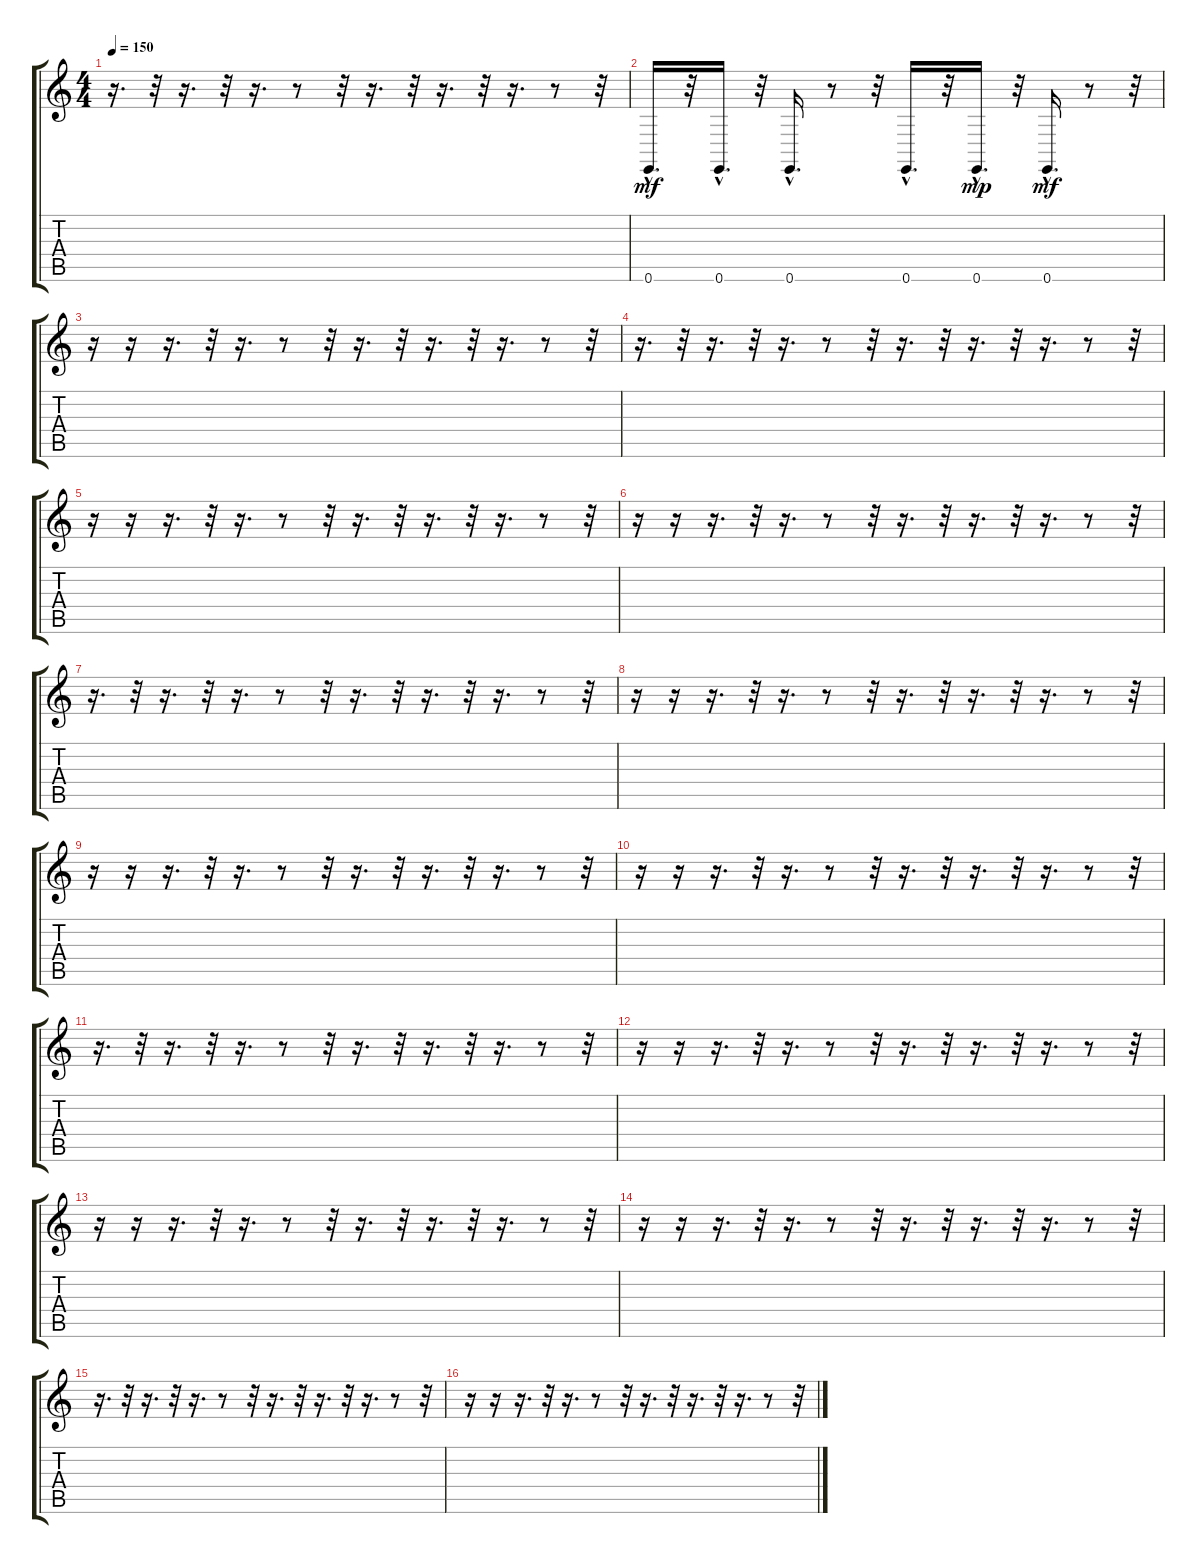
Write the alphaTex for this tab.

\track "" {instrument timpani}
\staff {score tabs}
\tuning (E4 B3 G3 D3 A2 E2) {hide}
\ts (4 4)
\tempo 150
\clef g2
\ks c
r.16{d dy ff} r.32 r.16{d} r.32 r.16{d} r.8 r.32 r.16{d} r.32 r.16{d} r.32 r.16{d} r.8 r.32 |
0.6{hac}.16{d dy mf} r.32 0.6{hac}.16{d} r.32 0.6{hac}.16{d} r.8 r.32 0.6{hac}.16{d} r.32 0.6{hac}.16{d dy mp} r.32 0.6{hac}.16{d dy mf} r.8 r.32 |
r.16 r.16 r.16{d} r.32 r.16{d} r.8 r.32 r.16{d} r.32 r.16{d} r.32 r.16{d} r.8 r.32 |
r.16{d} r.32 r.16{d} r.32 r.16{d} r.8 r.32 r.16{d} r.32 r.16{d} r.32 r.16{d} r.8 r.32 |
r.16 r.16 r.16{d} r.32 r.16{d} r.8 r.32 r.16{d} r.32 r.16{d} r.32 r.16{d} r.8 r.32 |
r.16 r.16 r.16{d} r.32 r.16{d} r.8 r.32 r.16{d} r.32 r.16{d} r.32 r.16{d} r.8 r.32 |
r.16{d} r.32 r.16{d} r.32 r.16{d} r.8 r.32 r.16{d} r.32 r.16{d} r.32 r.16{d} r.8 r.32 |
r.16 r.16 r.16{d} r.32 r.16{d} r.8 r.32 r.16{d} r.32 r.16{d} r.32 r.16{d} r.8 r.32 |
r.16 r.16 r.16{d} r.32 r.16{d} r.8 r.32 r.16{d} r.32 r.16{d} r.32 r.16{d} r.8 r.32 |
r.16 r.16 r.16{d} r.32 r.16{d} r.8 r.32 r.16{d} r.32 r.16{d} r.32 r.16{d} r.8 r.32 |
r.16{d} r.32 r.16{d} r.32 r.16{d} r.8 r.32 r.16{d} r.32 r.16{d} r.32 r.16{d} r.8 r.32 |
r.16 r.16 r.16{d} r.32 r.16{d} r.8 r.32 r.16{d} r.32 r.16{d} r.32 r.16{d} r.8 r.32 |
r.16 r.16 r.16{d} r.32 r.16{d} r.8 r.32 r.16{d} r.32 r.16{d} r.32 r.16{d} r.8 r.32 |
r.16 r.16 r.16{d} r.32 r.16{d} r.8 r.32 r.16{d} r.32 r.16{d} r.32 r.16{d} r.8 r.32 |
r.16{d} r.32 r.16{d} r.32 r.16{d} r.8 r.32 r.16{d} r.32 r.16{d} r.32 r.16{d} r.8 r.32 |
r.16 r.16 r.16{d} r.32 r.16{d} r.8 r.32 r.16{d} r.32 r.16{d} r.32 r.16{d} r.8 r.32
